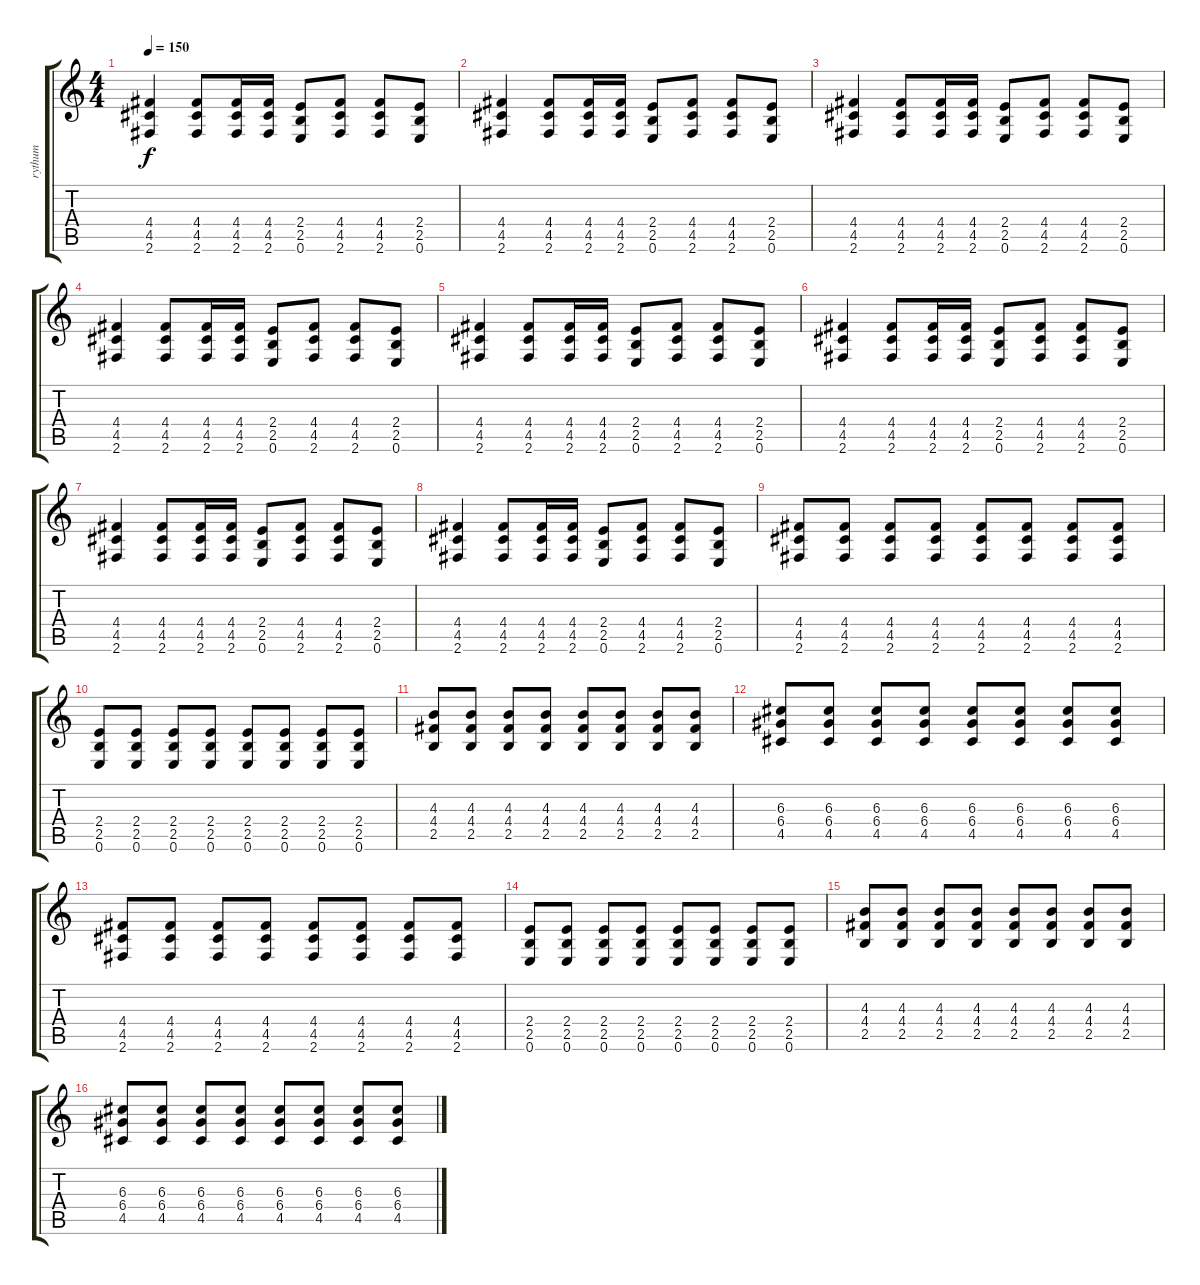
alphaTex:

\track ("rythum" "rythum") {instrument distortionguitar}
\staff {score tabs}
\tuning (E4 B3 G3 D3 A2 E2) {hide}
\ts (4 4)
\tempo 150
\clef g2
\ks c
(4.4 4.5 2.6).4{dy f instrument distortionguitar} (4.4 4.5 2.6).8 (4.4 4.5 2.6).16 (4.4 4.5 2.6).16 (2.4 2.5 0.6).8 (4.4 4.5 2.6).8 (4.4 4.5 2.6).8 (2.4 2.5 0.6).8 |
(4.4 4.5 2.6).4 (4.4 4.5 2.6).8 (4.4 4.5 2.6).16 (4.4 4.5 2.6).16 (2.4 2.5 0.6).8 (4.4 4.5 2.6).8 (4.4 4.5 2.6).8 (2.4 2.5 0.6).8 |
(4.4 4.5 2.6).4 (4.4 4.5 2.6).8 (4.4 4.5 2.6).16 (4.4 4.5 2.6).16 (2.4 2.5 0.6).8 (4.4 4.5 2.6).8 (4.4 4.5 2.6).8 (2.4 2.5 0.6).8 |
(4.4 4.5 2.6).4 (4.4 4.5 2.6).8 (4.4 4.5 2.6).16 (4.4 4.5 2.6).16 (2.4 2.5 0.6).8 (4.4 4.5 2.6).8 (4.4 4.5 2.6).8 (2.4 2.5 0.6).8 |
(4.4 4.5 2.6).4 (4.4 4.5 2.6).8 (4.4 4.5 2.6).16 (4.4 4.5 2.6).16 (2.4 2.5 0.6).8 (4.4 4.5 2.6).8 (4.4 4.5 2.6).8 (2.4 2.5 0.6).8 |
(4.4 4.5 2.6).4 (4.4 4.5 2.6).8 (4.4 4.5 2.6).16 (4.4 4.5 2.6).16 (2.4 2.5 0.6).8 (4.4 4.5 2.6).8 (4.4 4.5 2.6).8 (2.4 2.5 0.6).8 |
(4.4 4.5 2.6).4 (4.4 4.5 2.6).8 (4.4 4.5 2.6).16 (4.4 4.5 2.6).16 (2.4 2.5 0.6).8 (4.4 4.5 2.6).8 (4.4 4.5 2.6).8 (2.4 2.5 0.6).8 |
(4.4 4.5 2.6).4 (4.4 4.5 2.6).8 (4.4 4.5 2.6).16 (4.4 4.5 2.6).16 (2.4 2.5 0.6).8 (4.4 4.5 2.6).8 (4.4 4.5 2.6).8 (2.4 2.5 0.6).8 |
(4.4 4.5 2.6).8 (4.4 4.5 2.6).8 (4.4 4.5 2.6).8 (4.4 4.5 2.6).8 (4.4 4.5 2.6).8 (4.4 4.5 2.6).8 (4.4 4.5 2.6).8 (4.4 4.5 2.6).8 |
(2.4 2.5 0.6).8 (2.4 2.5 0.6).8 (2.4 2.5 0.6).8 (2.4 2.5 0.6).8 (2.4 2.5 0.6).8 (2.4 2.5 0.6).8 (2.4 2.5 0.6).8 (2.4 2.5 0.6).8 |
(4.3 4.4 2.5).8 (4.3 4.4 2.5).8 (4.3 4.4 2.5).8 (4.3 4.4 2.5).8 (4.3 4.4 2.5).8 (4.3 4.4 2.5).8 (4.3 4.4 2.5).8 (4.3 4.4 2.5).8 |
(6.3 6.4 4.5).8 (6.3 6.4 4.5).8 (6.3 6.4 4.5).8 (6.3 6.4 4.5).8 (6.3 6.4 4.5).8 (6.3 6.4 4.5).8 (6.3 6.4 4.5).8 (6.3 6.4 4.5).8 |
(4.4 4.5 2.6).8 (4.4 4.5 2.6).8 (4.4 4.5 2.6).8 (4.4 4.5 2.6).8 (4.4 4.5 2.6).8 (4.4 4.5 2.6).8 (4.4 4.5 2.6).8 (4.4 4.5 2.6).8 |
(2.4 2.5 0.6).8 (2.4 2.5 0.6).8 (2.4 2.5 0.6).8 (2.4 2.5 0.6).8 (2.4 2.5 0.6).8 (2.4 2.5 0.6).8 (2.4 2.5 0.6).8 (2.4 2.5 0.6).8 |
(4.3 4.4 2.5).8 (4.3 4.4 2.5).8 (4.3 4.4 2.5).8 (4.3 4.4 2.5).8 (4.3 4.4 2.5).8 (4.3 4.4 2.5).8 (4.3 4.4 2.5).8 (4.3 4.4 2.5).8 |
(6.3 6.4 4.5).8 (6.3 6.4 4.5).8 (6.3 6.4 4.5).8 (6.3 6.4 4.5).8 (6.3 6.4 4.5).8 (6.3 6.4 4.5).8 (6.3 6.4 4.5).8 (6.3 6.4 4.5).8
